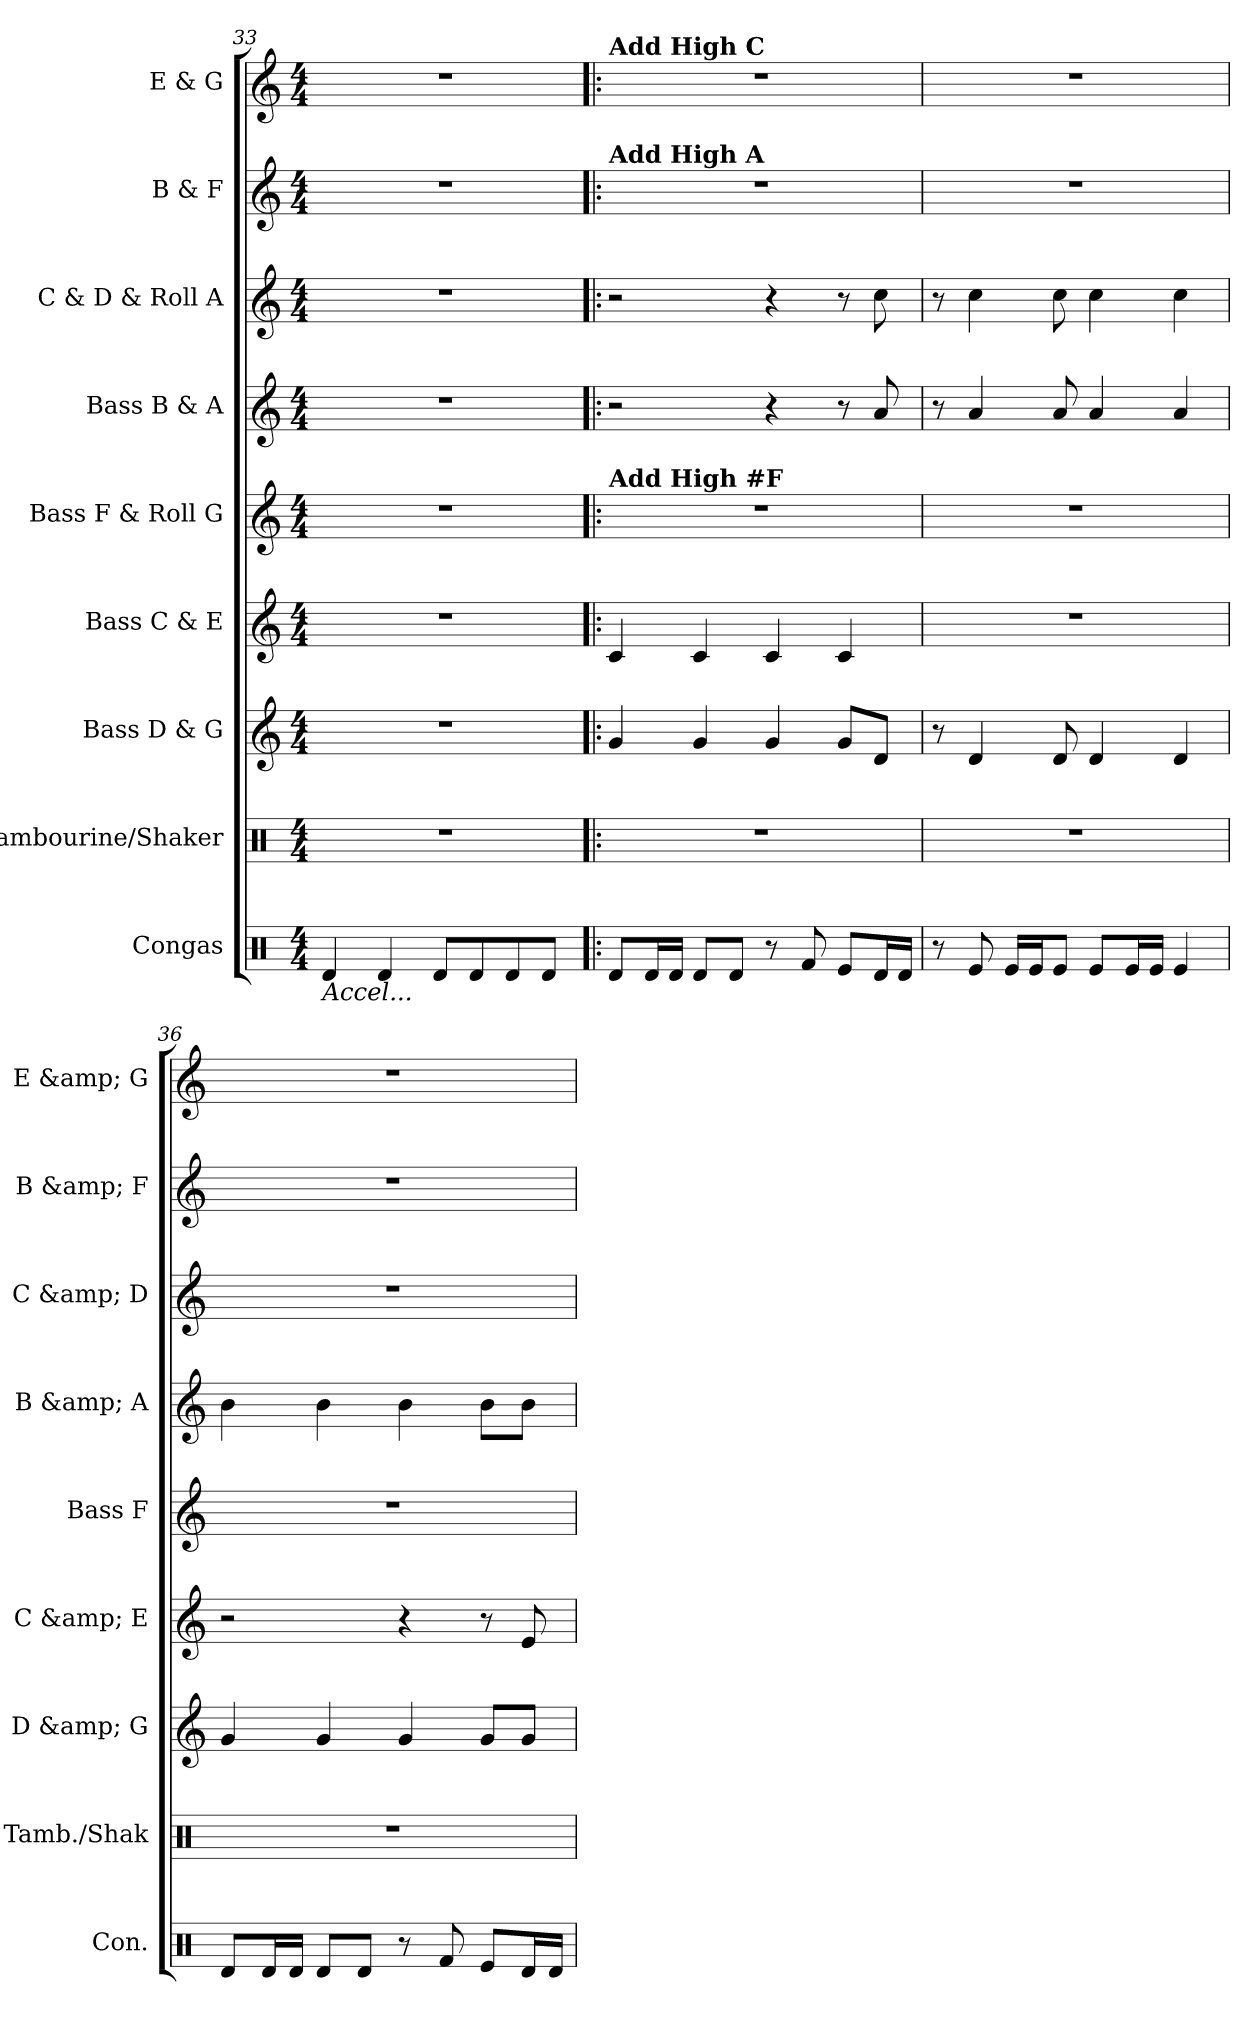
**kern	**kern	**kern	**kern	**kern	**kern	**kern	**kern	**kern
*part9	*part8	*part7	*part6	*part5	*part4	*part3	*part2	*part1
*staff9	*staff8	*staff7	*staff6	*staff5	*staff4	*staff3	*staff2	*staff1
*I"Congas	*I"Tambourine/Shaker	*I"Bass D &amp; G	*I"Bass C &amp; E	*I"Bass F &amp; Roll G	*I"Bass B &amp; A	*I"C &amp; D &amp; Roll A	*I"B &amp; F	*I"E &amp; G
*I'Con.	*I'Tamb./Shak	*I'D &amp; G	*I'C &amp; E	*I'Bass F	*I'B &amp; A	*I'C &amp; D	*I'B &amp; F	*I'E &amp; G
*clefX	*clefX	*clefG2	*clefG2	*clefG2	*clefG2	*clefG2	*clefG2	*clefG2
*k[]	*k[]	*k[]	*k[]	*k[]	*k[]	*k[]	*k[]	*k[]
*M4/4	*M4/4	*M4/4	*M4/4	*M4/4	*M4/4	*M4/4	*M4/4	*M4/4
*MM115	*MM115	*MM115	*MM115	*MM115	*MM115	*MM115	*MM115	*MM115
=33	=33	=33	=33	=33	=33	=33	=33	=33
!LO:TX:b:i:t=Accel...	!	!	!	!	!	!	!	!
4Rd/	1r	1r	1r	1r	1r	1r	1r	1r
4Rd/	.	.	.	.	.	.	.	.
8Rd/L	.	.	.	.	.	.	.	.
8Rd/	.	.	.	.	.	.	.	.
8Rd/	.	.	.	.	.	.	.	.
8Rd/J	.	.	.	.	.	.	.	.
=34!|:	=34!|:	=34!|:	=34!|:	=34!|:	=34!|:	=34!|:	=34!|:	=34!|:
*	*	*	*	*	*	*	*	*MM140
!	!	!	!	!	!	!	!	!LO:TX:a:B:t=Add High C
!	!	!	!	!	!	!	!LO:TX:a:B:t=Add High A	!
!	!	!	!	!LO:TX:a:B:t=Add High #F	!	!	!	!
8Rd/L	1r	4g/	4c/	1r	2r	2r	1r	1r
16Rd/L	.	.	.	.	.	.	.	.
16Rd/JJ	.	.	.	.	.	.	.	.
8Rd/L	.	4g/	4c/	.	.	.	.	.
8Rd/J	.	.	.	.	.	.	.	.
8r	.	4g/	4c/	.	4r	4r	.	.
8Rf/	.	.	.	.	.	.	.	.
8Re/L	.	8g/L	4c/	.	8r	8r	.	.
16Rd/L	.	8d/J	.	.	8a/	8cc\	.	.
16Rd/JJ	.	.	.	.	.	.	.	.
!!LO:PB:g=z
=35	=35	=35	=35	=35	=35	=35	=35	=35
8r	1r	8r	1r	1r	8r	8r	1r	1r
8Re/	.	4d/	.	.	4a/	4cc\	.	.
16Re/LL	.	.	.	.	.	.	.	.
16Re/J	.	.	.	.	.	.	.	.
8Re/J	.	8d/	.	.	8a/	8cc\	.	.
8Re/L	.	4d/	.	.	4a/	4cc\	.	.
16Re/L	.	.	.	.	.	.	.	.
16Re/JJ	.	.	.	.	.	.	.	.
4Re/	.	4d/	.	.	4a/	4cc\	.	.
=36	=36	=36	=36	=36	=36	=36	=36	=36
8Rd/L	1r	4g/	2r	1r	4b\	1r	1r	1r
16Rd/L	.	.	.	.	.	.	.	.
16Rd/JJ	.	.	.	.	.	.	.	.
8Rd/L	.	4g/	.	.	4b\	.	.	.
8Rd/J	.	.	.	.	.	.	.	.
8r	.	4g/	4r	.	4b\	.	.	.
8Rf/	.	.	.	.	.	.	.	.
8Re/L	.	8g/L	8r	.	8b\L	.	.	.
16Rd/L	.	8g/J	8e/	.	8b\J	.	.	.
16Rd/JJ	.	.	.	.	.	.	.	.
=	=	=	=	=	=	=	=	=
*-	*-	*-	*-	*-	*-	*-	*-	*-
